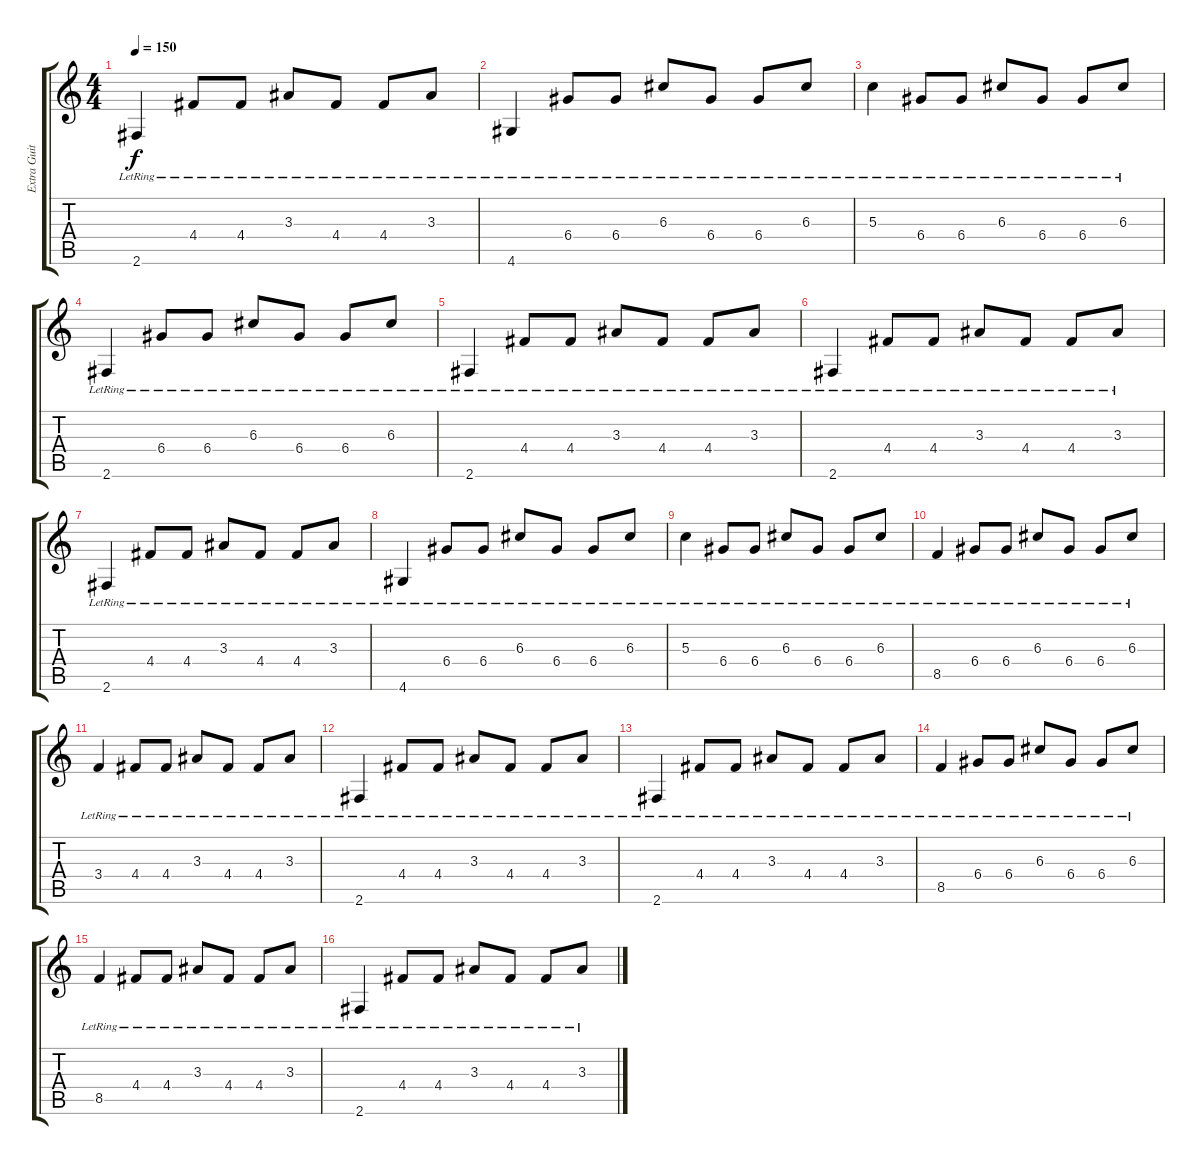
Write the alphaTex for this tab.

\track ("Extra Guitar" "Extra Guit") {instrument electricguitarclean}
\staff {score tabs}
\tuning (E4 B3 G3 D3 A2 E2) {hide}
\ts (4 4)
\tempo 150
\clef g2
\ks c
2.6{lr}.4{dy f} 4.4{lr}.8 4.4{lr}.8 3.3{lr}.8 4.4{lr}.8 4.4{lr}.8 3.3{lr}.8 |
4.6{lr}.4 6.4{lr}.8 6.4{lr}.8 6.3{lr}.8 6.4{lr}.8 6.4{lr}.8 6.3{lr}.8 |
5.3{lr}.4 6.4{lr}.8 6.4{lr}.8 6.3{lr}.8 6.4{lr}.8 6.4{lr}.8 6.3{lr}.8 |
2.6{lr}.4 6.4{lr}.8 6.4{lr}.8 6.3{lr}.8 6.4{lr}.8 6.4{lr}.8 6.3{lr}.8 |
2.6{lr}.4 4.4{lr}.8 4.4{lr}.8 3.3{lr}.8 4.4{lr}.8 4.4{lr}.8 3.3{lr}.8 |
2.6{lr}.4 4.4{lr}.8 4.4{lr}.8 3.3{lr}.8 4.4{lr}.8 4.4{lr}.8 3.3{lr}.8 |
2.6{lr}.4 4.4{lr}.8 4.4{lr}.8 3.3{lr}.8 4.4{lr}.8 4.4{lr}.8 3.3{lr}.8 |
4.6{lr}.4 6.4{lr}.8 6.4{lr}.8 6.3{lr}.8 6.4{lr}.8 6.4{lr}.8 6.3{lr}.8 |
5.3{lr}.4 6.4{lr}.8 6.4{lr}.8 6.3{lr}.8 6.4{lr}.8 6.4{lr}.8 6.3{lr}.8 |
8.5{lr}.4 6.4{lr}.8 6.4{lr}.8 6.3{lr}.8 6.4{lr}.8 6.4{lr}.8 6.3{lr}.8 |
3.4{lr}.4 4.4{lr}.8 4.4{lr}.8 3.3{lr}.8 4.4{lr}.8 4.4{lr}.8 3.3{lr}.8 |
2.6{lr}.4 4.4{lr}.8 4.4{lr}.8 3.3{lr}.8 4.4{lr}.8 4.4{lr}.8 3.3{lr}.8 |
2.6{lr}.4 4.4{lr}.8 4.4{lr}.8 3.3{lr}.8 4.4{lr}.8 4.4{lr}.8 3.3{lr}.8 |
8.5{lr}.4 6.4{lr}.8 6.4{lr}.8 6.3{lr}.8 6.4{lr}.8 6.4{lr}.8 6.3{lr}.8 |
8.5{lr}.4 4.4{lr}.8 4.4{lr}.8 3.3{lr}.8 4.4{lr}.8 4.4{lr}.8 3.3{lr}.8 |
2.6{lr}.4 4.4{lr}.8 4.4{lr}.8 3.3{lr}.8 4.4{lr}.8 4.4{lr}.8 3.3{lr}.8
